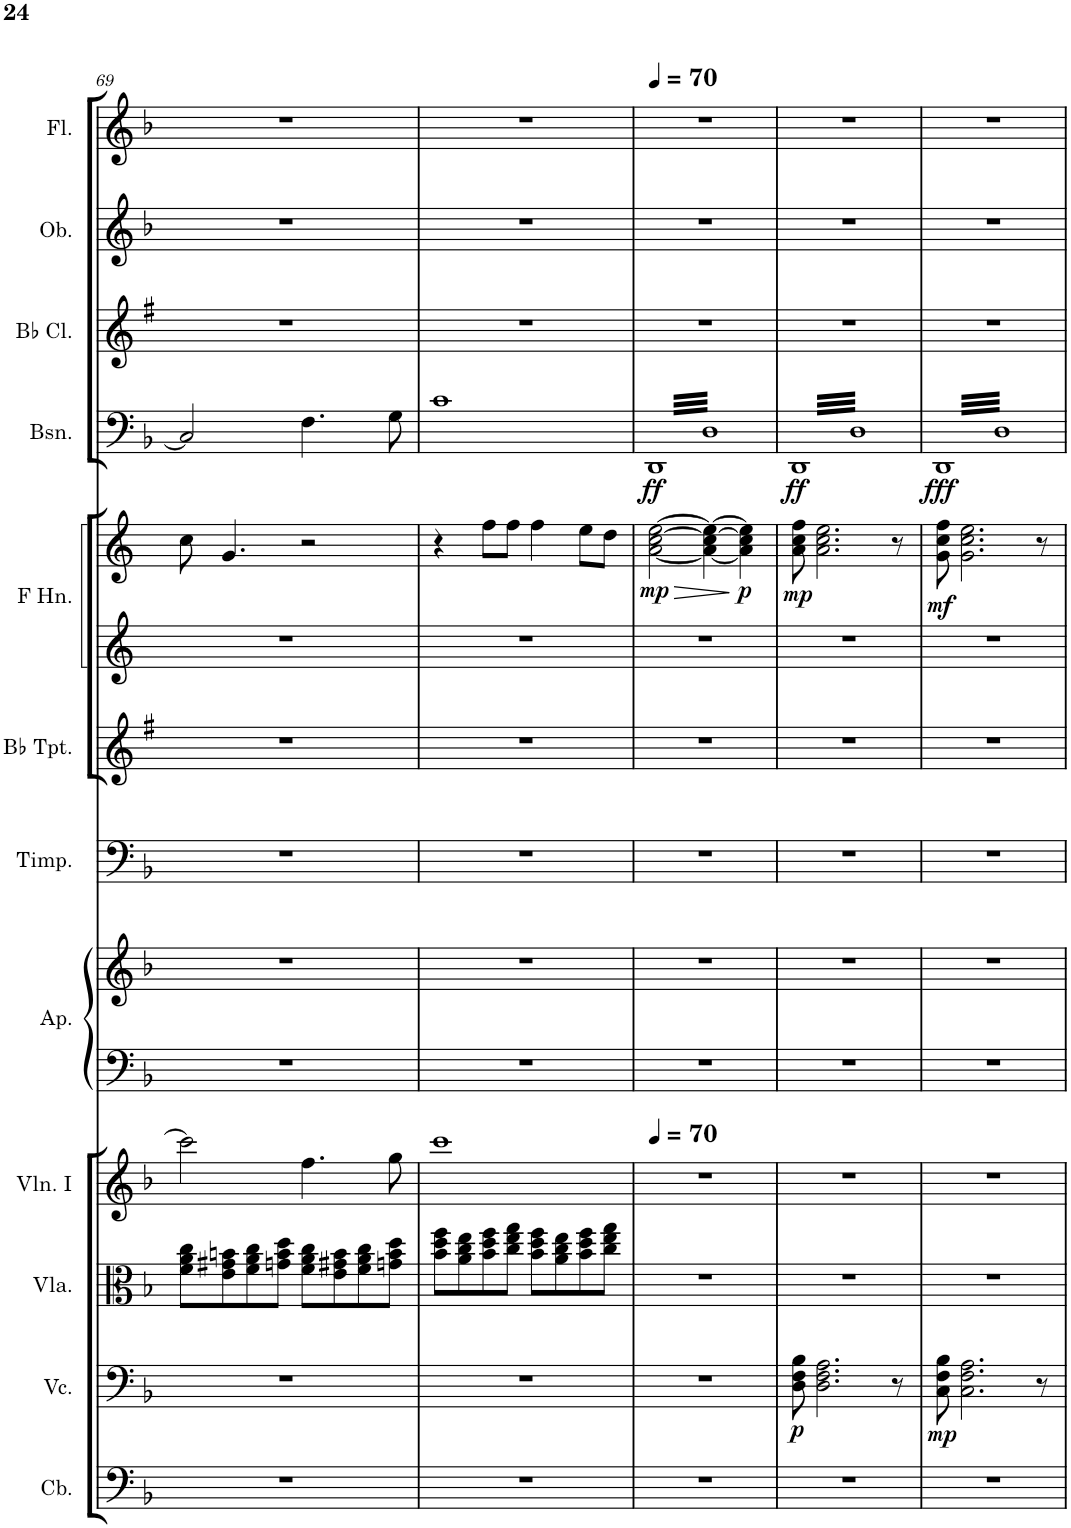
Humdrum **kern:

**kern	**kern	**dynam	**kern	**kern	**kern	**kern	**kern	**kern	**kern	**kern	**dynam	**kern	**dynam	**kern	**kern	**kern
*part12	*part11	*part11	*part10	*part9	*part8	*part8	*part7	*part6	*part5	*part5	*part5	*part4	*part4	*part3	*part2	*part1
*staff14	*staff13	*staff13	*staff12	*staff11	*staff10	*staff9	*staff8	*staff7	*staff6	*staff5	*staff5/6	*staff4	*staff4	*staff3	*staff2	*staff1
*I"Contrabasses	*I"Violoncellos	*	*I"Violas	*I"Violins I	*I"Арфа	*	*I"Timpani	*I"Trumpets in Bb	*I"Horns in F	*	*	*I"Bassoons	*	*I"Clarinets in Bb	*I"Oboes	*I"Flutes
*I'Cb.	*I'Vc.	*	*I'Vla.	*I'Vln. I	*	*	*I'Timp.	*	*	*	*	*I'Bsn.	*	*	*I'Ob.	*I'Fl.
!!LO:PB:g=z
*clefF4	*clefF4	*	*clefC3	*clefG2	*clefF4	*clefG2	*clefF4	*clefG2	*clefG2	*clefG2	*	*clefF4	*	*clefG2	*clefG2	*clefG2
*Trd7c12	*	*	*	*	*	*	*	*Trd1c2	*Trd4c7	*Trd4c7	*	*	*	*Trd1c2	*	*
*k[b-]	*k[b-]	*	*k[b-]	*k[b-]	*k[b-]	*k[b-]	*k[b-]	*k[f#]	*k[]	*k[]	*	*k[b-]	*	*k[f#]	*k[b-]	*k[b-]
*M4/4	*M4/4	*	*M4/4	*M4/4	*M4/4	*M4/4	*M4/4	*M4/4	*M4/4	*M4/4	*	*M4/4	*	*M4/4	*M4/4	*M4/4
=69	=69	=69	=69	=69	=69	=69	=69	=69	=69	=69	=69	=69	=69	=69	=69	=69
1r	1r	.	8f\ 8a\ 8cc\L	2ccc\]	1r	1r	1r	1r	1r	8cc\	.	2C/]	.	1r	1r	1r
.	.	.	8e\ 8g#X\ 8bn\	.	.	.	.	.	.	4.g/	.	.	.	.	.	.
.	.	.	8f\ 8a\ 8cc\	.	.	.	.	.	.	.	.	.	.	.	.	.
.	.	.	8gn\ 8b\ 8dd\J	.	.	.	.	.	.	.	.	.	.	.	.	.
.	.	.	8f\ 8a\ 8cc\L	4.ff\	.	.	.	.	.	2r	.	4.F\	.	.	.	.
.	.	.	8e\ 8g#X\ 8b\	.	.	.	.	.	.	.	.	.	.	.	.	.
.	.	.	8f\ 8a\ 8cc\	.	.	.	.	.	.	.	.	.	.	.	.	.
.	.	.	8gn\ 8b\ 8dd\J	8gg\	.	.	.	.	.	.	.	8G\	.	.	.	.
=70	=70	=70	=70	=70	=70	=70	=70	=70	=70	=70	=70	=70	=70	=70	=70	=70
1r	1r	.	8b-\ 8dd\ 8ff\L	1ccc	1r	1r	1r	1r	1r	4r	.	1c	.	1r	1r	1r
.	.	.	8a\ 8cc\ 8ee\	.	.	.	.	.	.	.	.	.	.	.	.	.
.	.	.	8b-\ 8dd\ 8ff\	.	.	.	.	.	.	8ff\L	.	.	.	.	.	.
.	.	.	8cc\ 8ee\ 8gg\J	.	.	.	.	.	.	8ff\J	.	.	.	.	.	.
.	.	.	8b-\ 8dd\ 8ff\L	.	.	.	.	.	.	4ff\	.	.	.	.	.	.
.	.	.	8a\ 8cc\ 8ee\	.	.	.	.	.	.	.	.	.	.	.	.	.
.	.	.	8b-\ 8dd\ 8ff\	.	.	.	.	.	.	8ee\L	.	.	.	.	.	.
.	.	.	8cc\ 8ee\ 8gg\J	.	.	.	.	.	.	8dd\J	.	.	.	.	.	.
=71	=71	=71	=71	=71	=71	=71	=71	=71	=71	=71	=71	=71	=71	=71	=71	=71
*	*	*	*	*MM70	*	*	*	*	*	*	*	*	*	*	*	*
!	!	!	!	!	!	!	!	!	!	!	!LO:HP:b	!	!	!	!	!
!	!	!	!	!	!	!	!	!	!	!	!LO:DY:n=1:b	!	!LO:DY:b	!	!	!
*	*	*	*	*	*	*	*	*	*	*	*	*tremolo	*	*	*	*
1r	1r	.	1r	1r	1r	1r	1r	1r	1r	[2a\ [2cc\ [2ee\	> mp	64DDLLLL	ff	1r	1r	1r
.	.	.	.	.	.	.	.	.	.	.	.	64D	.	.	.	.
.	.	.	.	.	.	.	.	.	.	.	.	64DD	.	.	.	.
.	.	.	.	.	.	.	.	.	.	.	.	64D	.	.	.	.
.	.	.	.	.	.	.	.	.	.	.	.	64DD	.	.	.	.
.	.	.	.	.	.	.	.	.	.	.	.	64D	.	.	.	.
.	.	.	.	.	.	.	.	.	.	.	.	64DD	.	.	.	.
.	.	.	.	.	.	.	.	.	.	.	.	64D	.	.	.	.
.	.	.	.	.	.	.	.	.	.	.	.	64DD	.	.	.	.
.	.	.	.	.	.	.	.	.	.	.	.	64D	.	.	.	.
.	.	.	.	.	.	.	.	.	.	.	.	64DD	.	.	.	.
.	.	.	.	.	.	.	.	.	.	.	.	64D	.	.	.	.
.	.	.	.	.	.	.	.	.	.	.	.	64DD	.	.	.	.
.	.	.	.	.	.	.	.	.	.	.	.	64D	.	.	.	.
.	.	.	.	.	.	.	.	.	.	.	.	64DD	.	.	.	.
.	.	.	.	.	.	.	.	.	.	.	.	64D	.	.	.	.
.	.	.	.	.	.	.	.	.	.	.	.	64DD	.	.	.	.
.	.	.	.	.	.	.	.	.	.	.	.	64D	.	.	.	.
.	.	.	.	.	.	.	.	.	.	.	.	64DD	.	.	.	.
.	.	.	.	.	.	.	.	.	.	.	.	64D	.	.	.	.
.	.	.	.	.	.	.	.	.	.	.	.	64DD	.	.	.	.
.	.	.	.	.	.	.	.	.	.	.	.	64D	.	.	.	.
.	.	.	.	.	.	.	.	.	.	.	.	64DD	.	.	.	.
.	.	.	.	.	.	.	.	.	.	.	.	64D	.	.	.	.
.	.	.	.	.	.	.	.	.	.	.	.	64DD	.	.	.	.
.	.	.	.	.	.	.	.	.	.	.	.	64D	.	.	.	.
.	.	.	.	.	.	.	.	.	.	.	.	64DD	.	.	.	.
.	.	.	.	.	.	.	.	.	.	.	.	64D	.	.	.	.
.	.	.	.	.	.	.	.	.	.	.	.	64DD	.	.	.	.
.	.	.	.	.	.	.	.	.	.	.	.	64D	.	.	.	.
.	.	.	.	.	.	.	.	.	.	.	.	64DD	.	.	.	.
.	.	.	.	.	.	.	.	.	.	.	.	64D	.	.	.	.
.	.	.	.	.	.	.	.	.	.	4a\_ 4cc\_ 4ee\_	.	64DD	.	.	.	.
.	.	.	.	.	.	.	.	.	.	.	.	64D	.	.	.	.
.	.	.	.	.	.	.	.	.	.	.	.	64DD	.	.	.	.
.	.	.	.	.	.	.	.	.	.	.	.	64D	.	.	.	.
.	.	.	.	.	.	.	.	.	.	.	.	64DD	.	.	.	.
.	.	.	.	.	.	.	.	.	.	.	.	64D	.	.	.	.
.	.	.	.	.	.	.	.	.	.	.	.	64DD	.	.	.	.
.	.	.	.	.	.	.	.	.	.	.	.	64D	.	.	.	.
.	.	.	.	.	.	.	.	.	.	.	.	64DD	.	.	.	.
.	.	.	.	.	.	.	.	.	.	.	.	64D	.	.	.	.
.	.	.	.	.	.	.	.	.	.	.	.	64DD	.	.	.	.
.	.	.	.	.	.	.	.	.	.	.	.	64D	.	.	.	.
.	.	.	.	.	.	.	.	.	.	.	.	64DD	.	.	.	.
.	.	.	.	.	.	.	.	.	.	.	.	64D	.	.	.	.
.	.	.	.	.	.	.	.	.	.	.	.	64DD	.	.	.	.
.	.	.	.	.	.	.	.	.	.	.	.	64D	.	.	.	.
!	!	!	!	!	!	!	!	!	!	!	!LO:DY:n=2:b	!	!	!	!	!
.	.	.	.	.	.	.	.	.	.	4a\] 4cc\] 4ee\]	] p	64DD	.	.	.	.
.	.	.	.	.	.	.	.	.	.	.	.	64D	.	.	.	.
.	.	.	.	.	.	.	.	.	.	.	.	64DD	.	.	.	.
.	.	.	.	.	.	.	.	.	.	.	.	64D	.	.	.	.
.	.	.	.	.	.	.	.	.	.	.	.	64DD	.	.	.	.
.	.	.	.	.	.	.	.	.	.	.	.	64D	.	.	.	.
.	.	.	.	.	.	.	.	.	.	.	.	64DD	.	.	.	.
.	.	.	.	.	.	.	.	.	.	.	.	64D	.	.	.	.
.	.	.	.	.	.	.	.	.	.	.	.	64DD	.	.	.	.
.	.	.	.	.	.	.	.	.	.	.	.	64D	.	.	.	.
.	.	.	.	.	.	.	.	.	.	.	.	64DD	.	.	.	.
.	.	.	.	.	.	.	.	.	.	.	.	64D	.	.	.	.
.	.	.	.	.	.	.	.	.	.	.	.	64DD	.	.	.	.
.	.	.	.	.	.	.	.	.	.	.	.	64D	.	.	.	.
.	.	.	.	.	.	.	.	.	.	.	.	64DD	.	.	.	.
.	.	.	.	.	.	.	.	.	.	.	.	64DJJJJ	.	.	.	.
=72	=72	=72	=72	=72	=72	=72	=72	=72	=72	=72	=72	=72	=72	=72	=72	=72
!	!	!LO:DY:b	!	!	!	!	!	!	!	!	!LO:DY:b	!	!LO:DY:b	!	!	!
1r	8D\ 8F\ 8B-\	p	1r	1r	1r	1r	1r	1r	1r	8a\ 8cc\ 8ff\	mp	64DDLLLL	ff	1r	1r	1r
.	.	.	.	.	.	.	.	.	.	.	.	64D	.	.	.	.
.	.	.	.	.	.	.	.	.	.	.	.	64DD	.	.	.	.
.	.	.	.	.	.	.	.	.	.	.	.	64D	.	.	.	.
.	.	.	.	.	.	.	.	.	.	.	.	64DD	.	.	.	.
.	.	.	.	.	.	.	.	.	.	.	.	64D	.	.	.	.
.	.	.	.	.	.	.	.	.	.	.	.	64DD	.	.	.	.
.	.	.	.	.	.	.	.	.	.	.	.	64D	.	.	.	.
.	2.D\ 2.F\ 2.A\	.	.	.	.	.	.	.	.	2.a\ 2.cc\ 2.ee\	.	64DD	.	.	.	.
.	.	.	.	.	.	.	.	.	.	.	.	64D	.	.	.	.
.	.	.	.	.	.	.	.	.	.	.	.	64DD	.	.	.	.
.	.	.	.	.	.	.	.	.	.	.	.	64D	.	.	.	.
.	.	.	.	.	.	.	.	.	.	.	.	64DD	.	.	.	.
.	.	.	.	.	.	.	.	.	.	.	.	64D	.	.	.	.
.	.	.	.	.	.	.	.	.	.	.	.	64DD	.	.	.	.
.	.	.	.	.	.	.	.	.	.	.	.	64D	.	.	.	.
.	.	.	.	.	.	.	.	.	.	.	.	64DD	.	.	.	.
.	.	.	.	.	.	.	.	.	.	.	.	64D	.	.	.	.
.	.	.	.	.	.	.	.	.	.	.	.	64DD	.	.	.	.
.	.	.	.	.	.	.	.	.	.	.	.	64D	.	.	.	.
.	.	.	.	.	.	.	.	.	.	.	.	64DD	.	.	.	.
.	.	.	.	.	.	.	.	.	.	.	.	64D	.	.	.	.
.	.	.	.	.	.	.	.	.	.	.	.	64DD	.	.	.	.
.	.	.	.	.	.	.	.	.	.	.	.	64D	.	.	.	.
.	.	.	.	.	.	.	.	.	.	.	.	64DD	.	.	.	.
.	.	.	.	.	.	.	.	.	.	.	.	64D	.	.	.	.
.	.	.	.	.	.	.	.	.	.	.	.	64DD	.	.	.	.
.	.	.	.	.	.	.	.	.	.	.	.	64D	.	.	.	.
.	.	.	.	.	.	.	.	.	.	.	.	64DD	.	.	.	.
.	.	.	.	.	.	.	.	.	.	.	.	64D	.	.	.	.
.	.	.	.	.	.	.	.	.	.	.	.	64DD	.	.	.	.
.	.	.	.	.	.	.	.	.	.	.	.	64D	.	.	.	.
.	.	.	.	.	.	.	.	.	.	.	.	64DD	.	.	.	.
.	.	.	.	.	.	.	.	.	.	.	.	64D	.	.	.	.
.	.	.	.	.	.	.	.	.	.	.	.	64DD	.	.	.	.
.	.	.	.	.	.	.	.	.	.	.	.	64D	.	.	.	.
.	.	.	.	.	.	.	.	.	.	.	.	64DD	.	.	.	.
.	.	.	.	.	.	.	.	.	.	.	.	64D	.	.	.	.
.	.	.	.	.	.	.	.	.	.	.	.	64DD	.	.	.	.
.	.	.	.	.	.	.	.	.	.	.	.	64D	.	.	.	.
.	.	.	.	.	.	.	.	.	.	.	.	64DD	.	.	.	.
.	.	.	.	.	.	.	.	.	.	.	.	64D	.	.	.	.
.	.	.	.	.	.	.	.	.	.	.	.	64DD	.	.	.	.
.	.	.	.	.	.	.	.	.	.	.	.	64D	.	.	.	.
.	.	.	.	.	.	.	.	.	.	.	.	64DD	.	.	.	.
.	.	.	.	.	.	.	.	.	.	.	.	64D	.	.	.	.
.	.	.	.	.	.	.	.	.	.	.	.	64DD	.	.	.	.
.	.	.	.	.	.	.	.	.	.	.	.	64D	.	.	.	.
.	.	.	.	.	.	.	.	.	.	.	.	64DD	.	.	.	.
.	.	.	.	.	.	.	.	.	.	.	.	64D	.	.	.	.
.	.	.	.	.	.	.	.	.	.	.	.	64DD	.	.	.	.
.	.	.	.	.	.	.	.	.	.	.	.	64D	.	.	.	.
.	.	.	.	.	.	.	.	.	.	.	.	64DD	.	.	.	.
.	.	.	.	.	.	.	.	.	.	.	.	64D	.	.	.	.
.	.	.	.	.	.	.	.	.	.	.	.	64DD	.	.	.	.
.	.	.	.	.	.	.	.	.	.	.	.	64D	.	.	.	.
.	8r	.	.	.	.	.	.	.	.	8r	.	64DD	.	.	.	.
.	.	.	.	.	.	.	.	.	.	.	.	64D	.	.	.	.
.	.	.	.	.	.	.	.	.	.	.	.	64DD	.	.	.	.
.	.	.	.	.	.	.	.	.	.	.	.	64D	.	.	.	.
.	.	.	.	.	.	.	.	.	.	.	.	64DD	.	.	.	.
.	.	.	.	.	.	.	.	.	.	.	.	64D	.	.	.	.
.	.	.	.	.	.	.	.	.	.	.	.	64DD	.	.	.	.
.	.	.	.	.	.	.	.	.	.	.	.	64DJJJJ	.	.	.	.
=73	=73	=73	=73	=73	=73	=73	=73	=73	=73	=73	=73	=73	=73	=73	=73	=73
!	!	!LO:DY:b	!	!	!	!	!	!	!	!	!LO:DY:b	!	!LO:DY:b	!	!	!
1r	8C\ 8F\ 8B-\	mp	1r	1r	1r	1r	1r	1r	1r	8g\ 8cc\ 8ff\	mf	64DDLLLL	fff	1r	1r	1r
.	.	.	.	.	.	.	.	.	.	.	.	64D	.	.	.	.
.	.	.	.	.	.	.	.	.	.	.	.	64DD	.	.	.	.
.	.	.	.	.	.	.	.	.	.	.	.	64D	.	.	.	.
.	.	.	.	.	.	.	.	.	.	.	.	64DD	.	.	.	.
.	.	.	.	.	.	.	.	.	.	.	.	64D	.	.	.	.
.	.	.	.	.	.	.	.	.	.	.	.	64DD	.	.	.	.
.	.	.	.	.	.	.	.	.	.	.	.	64D	.	.	.	.
.	2.C\ 2.F\ 2.A\	.	.	.	.	.	.	.	.	2.g\ 2.cc\ 2.ee\	.	64DD	.	.	.	.
.	.	.	.	.	.	.	.	.	.	.	.	64D	.	.	.	.
.	.	.	.	.	.	.	.	.	.	.	.	64DD	.	.	.	.
.	.	.	.	.	.	.	.	.	.	.	.	64D	.	.	.	.
.	.	.	.	.	.	.	.	.	.	.	.	64DD	.	.	.	.
.	.	.	.	.	.	.	.	.	.	.	.	64D	.	.	.	.
.	.	.	.	.	.	.	.	.	.	.	.	64DD	.	.	.	.
.	.	.	.	.	.	.	.	.	.	.	.	64D	.	.	.	.
.	.	.	.	.	.	.	.	.	.	.	.	64DD	.	.	.	.
.	.	.	.	.	.	.	.	.	.	.	.	64D	.	.	.	.
.	.	.	.	.	.	.	.	.	.	.	.	64DD	.	.	.	.
.	.	.	.	.	.	.	.	.	.	.	.	64D	.	.	.	.
.	.	.	.	.	.	.	.	.	.	.	.	64DD	.	.	.	.
.	.	.	.	.	.	.	.	.	.	.	.	64D	.	.	.	.
.	.	.	.	.	.	.	.	.	.	.	.	64DD	.	.	.	.
.	.	.	.	.	.	.	.	.	.	.	.	64D	.	.	.	.
.	.	.	.	.	.	.	.	.	.	.	.	64DD	.	.	.	.
.	.	.	.	.	.	.	.	.	.	.	.	64D	.	.	.	.
.	.	.	.	.	.	.	.	.	.	.	.	64DD	.	.	.	.
.	.	.	.	.	.	.	.	.	.	.	.	64D	.	.	.	.
.	.	.	.	.	.	.	.	.	.	.	.	64DD	.	.	.	.
.	.	.	.	.	.	.	.	.	.	.	.	64D	.	.	.	.
.	.	.	.	.	.	.	.	.	.	.	.	64DD	.	.	.	.
.	.	.	.	.	.	.	.	.	.	.	.	64D	.	.	.	.
.	.	.	.	.	.	.	.	.	.	.	.	64DD	.	.	.	.
.	.	.	.	.	.	.	.	.	.	.	.	64D	.	.	.	.
.	.	.	.	.	.	.	.	.	.	.	.	64DD	.	.	.	.
.	.	.	.	.	.	.	.	.	.	.	.	64D	.	.	.	.
.	.	.	.	.	.	.	.	.	.	.	.	64DD	.	.	.	.
.	.	.	.	.	.	.	.	.	.	.	.	64D	.	.	.	.
.	.	.	.	.	.	.	.	.	.	.	.	64DD	.	.	.	.
.	.	.	.	.	.	.	.	.	.	.	.	64D	.	.	.	.
.	.	.	.	.	.	.	.	.	.	.	.	64DD	.	.	.	.
.	.	.	.	.	.	.	.	.	.	.	.	64D	.	.	.	.
.	.	.	.	.	.	.	.	.	.	.	.	64DD	.	.	.	.
.	.	.	.	.	.	.	.	.	.	.	.	64D	.	.	.	.
.	.	.	.	.	.	.	.	.	.	.	.	64DD	.	.	.	.
.	.	.	.	.	.	.	.	.	.	.	.	64D	.	.	.	.
.	.	.	.	.	.	.	.	.	.	.	.	64DD	.	.	.	.
.	.	.	.	.	.	.	.	.	.	.	.	64D	.	.	.	.
.	.	.	.	.	.	.	.	.	.	.	.	64DD	.	.	.	.
.	.	.	.	.	.	.	.	.	.	.	.	64D	.	.	.	.
.	.	.	.	.	.	.	.	.	.	.	.	64DD	.	.	.	.
.	.	.	.	.	.	.	.	.	.	.	.	64D	.	.	.	.
.	.	.	.	.	.	.	.	.	.	.	.	64DD	.	.	.	.
.	.	.	.	.	.	.	.	.	.	.	.	64D	.	.	.	.
.	.	.	.	.	.	.	.	.	.	.	.	64DD	.	.	.	.
.	.	.	.	.	.	.	.	.	.	.	.	64D	.	.	.	.
.	8r	.	.	.	.	.	.	.	.	8r	.	64DD	.	.	.	.
.	.	.	.	.	.	.	.	.	.	.	.	64D	.	.	.	.
.	.	.	.	.	.	.	.	.	.	.	.	64DD	.	.	.	.
.	.	.	.	.	.	.	.	.	.	.	.	64D	.	.	.	.
.	.	.	.	.	.	.	.	.	.	.	.	64DD	.	.	.	.
.	.	.	.	.	.	.	.	.	.	.	.	64D	.	.	.	.
.	.	.	.	.	.	.	.	.	.	.	.	64DD	.	.	.	.
.	.	.	.	.	.	.	.	.	.	.	.	64DJJJJ	.	.	.	.
*	*	*	*	*	*	*	*	*	*	*	*	*Xtremolo	*	*	*	*
.	.	.	.	.	.	.	.	.	.	.	.	.	.	.	.	.
.	.	.	.	.	.	.	.	.	.	.	.	.	.	.	.	.
.	.	.	.	.	.	.	.	.	.	.	.	.	.	.	.	.
.	.	.	.	.	.	.	.	.	.	.	.	.	.	.	.	.
.	.	.	.	.	.	.	.	.	.	.	.	.	.	.	.	.
.	.	.	.	.	.	.	.	.	.	.	.	.	.	.	.	.
.	.	.	.	.	.	.	.	.	.	.	.	.	.	.	.	.
.	.	.	.	.	.	.	.	.	.	.	.	.	.	.	.	.
.	.	.	.	.	.	.	.	.	.	.	.	.	.	.	.	.
.	.	.	.	.	.	.	.	.	.	.	.	.	.	.	.	.
.	.	.	.	.	.	.	.	.	.	.	.	.	.	.	.	.
.	.	.	.	.	.	.	.	.	.	.	.	.	.	.	.	.
.	.	.	.	.	.	.	.	.	.	.	.	.	.	.	.	.
.	.	.	.	.	.	.	.	.	.	.	.	.	.	.	.	.
.	.	.	.	.	.	.	.	.	.	.	.	.	.	.	.	.
.	.	.	.	.	.	.	.	.	.	.	.	.	.	.	.	.
.	.	.	.	.	.	.	.	.	.	.	.	.	.	.	.	.
.	.	.	.	.	.	.	.	.	.	.	.	.	.	.	.	.
.	.	.	.	.	.	.	.	.	.	.	.	.	.	.	.	.
.	.	.	.	.	.	.	.	.	.	.	.	.	.	.	.	.
.	.	.	.	.	.	.	.	.	.	.	.	.	.	.	.	.
.	.	.	.	.	.	.	.	.	.	.	.	.	.	.	.	.
.	.	.	.	.	.	.	.	.	.	.	.	.	.	.	.	.
.	.	.	.	.	.	.	.	.	.	.	.	.	.	.	.	.
.	.	.	.	.	.	.	.	.	.	.	.	.	.	.	.	.
.	.	.	.	.	.	.	.	.	.	.	.	.	.	.	.	.
.	.	.	.	.	.	.	.	.	.	.	.	.	.	.	.	.
.	.	.	.	.	.	.	.	.	.	.	.	.	.	.	.	.
.	.	.	.	.	.	.	.	.	.	.	.	.	.	.	.	.
.	.	.	.	.	.	.	.	.	.	.	.	.	.	.	.	.
.	.	.	.	.	.	.	.	.	.	.	.	.	.	.	.	.
.	.	.	.	.	.	.	.	.	.	.	.	.	.	.	.	.
=	=	=	=	=	=	=	=	=	=	=	=	=	=	=	=	=
*-	*-	*-	*-	*-	*-	*-	*-	*-	*-	*-	*-	*-	*-	*-	*-	*-
